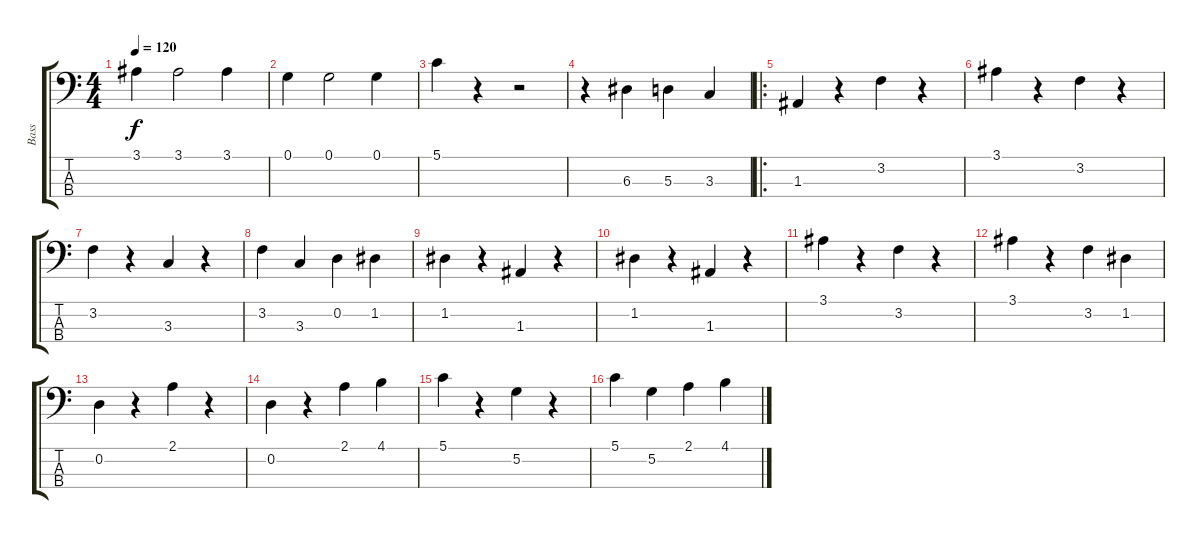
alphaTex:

\track ("Bass" "Bass") {instrument electricbasspick}
\staff {score tabs}
\tuning (G2 D2 A1 E1) {hide}
\ts (4 4)
\tempo 120
\clef f4
\ks c
3.1.4{dy f instrument electricbasspick} 3.1.2 3.1.4 |
0.1.4 0.1.2 0.1.4 |
5.1.4 r.4 r.2 |
r.4 6.3.4 5.3.4 3.3.4 |
\ro
1.3.4 r.4 3.2.4 r.4 |
3.1.4 r.4 3.2.4 r.4 |
3.2.4 r.4 3.3.4 r.4 |
3.2.4 3.3.4 0.2.4 1.2.4 |
1.2.4 r.4 1.3.4 r.4 |
1.2.4 r.4 1.3.4 r.4 |
3.1.4 r.4 3.2.4 r.4 |
3.1.4 r.4 3.2.4 1.2.4 |
0.2.4 r.4 2.1.4 r.4 |
0.2.4 r.4 2.1.4 4.1.4 |
5.1.4 r.4 5.2.4 r.4 |
5.1.4 5.2.4 2.1.4 4.1.4
